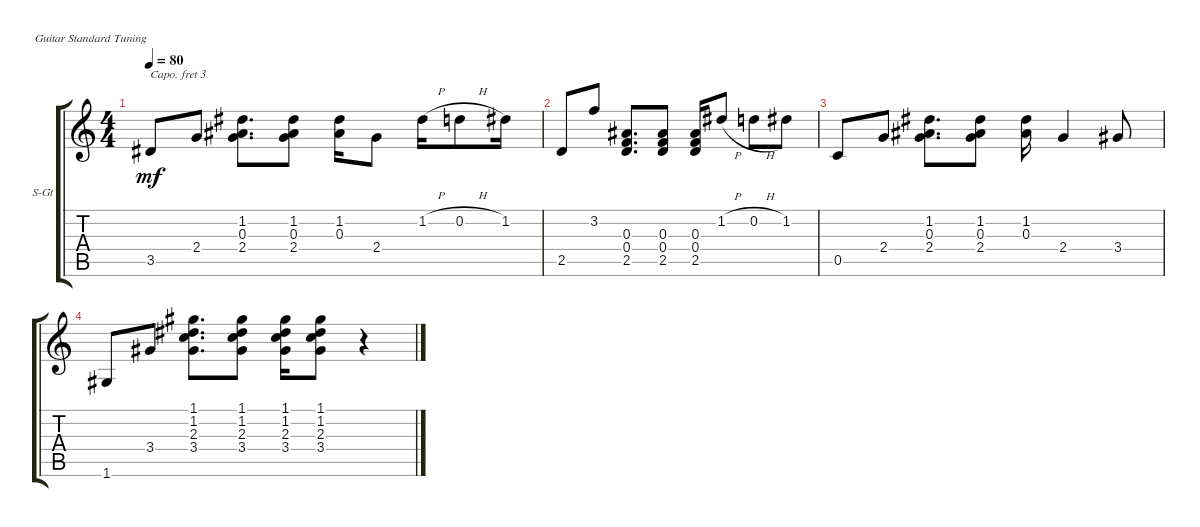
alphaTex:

\defaultSystemsLayout 4
\bracketExtendMode groupsimilarinstruments
\firstSystemTrackNameOrientation horizontal
\otherSystemsTrackNameOrientation horizontal
\track ("Steel Guitar" "S-Gt") {instrument acousticguitarsteel}
\staff {score tabs}
\capo 3
\tuning (E4 B3 G3 D3 A2 E2)
\ts (4 4)
\tempo 80
\clef g2
\ks c
3.5.8{dy mf} 2.4.8 (0.3 1.2 2.4).8{d} (1.2 0.3 2.4).8 (0.3 1.2).16 2.4.8 1.2{h}.16 0.2{h}.8 1.2.16 |
2.5.8 3.2.8 (0.3 2.5 0.4).8{d} (0.3 0.4 2.5).8 (0.3 0.4 2.5).16 1.2{h}.8 0.2{h}.8 1.2.8 |
0.5.8 2.4.8 (0.3 1.2 2.4).8{d} (1.2 0.3 2.4).8 (1.2 0.3).16 2.4.4 3.4.8 |
1.6.8 3.4.8 (2.3 1.2 1.1 3.4).8{d} (1.1 1.2 2.3 3.4).8 (2.3 1.2 1.1 3.4).16 (1.1 1.2 2.3 3.4).8 r.4
